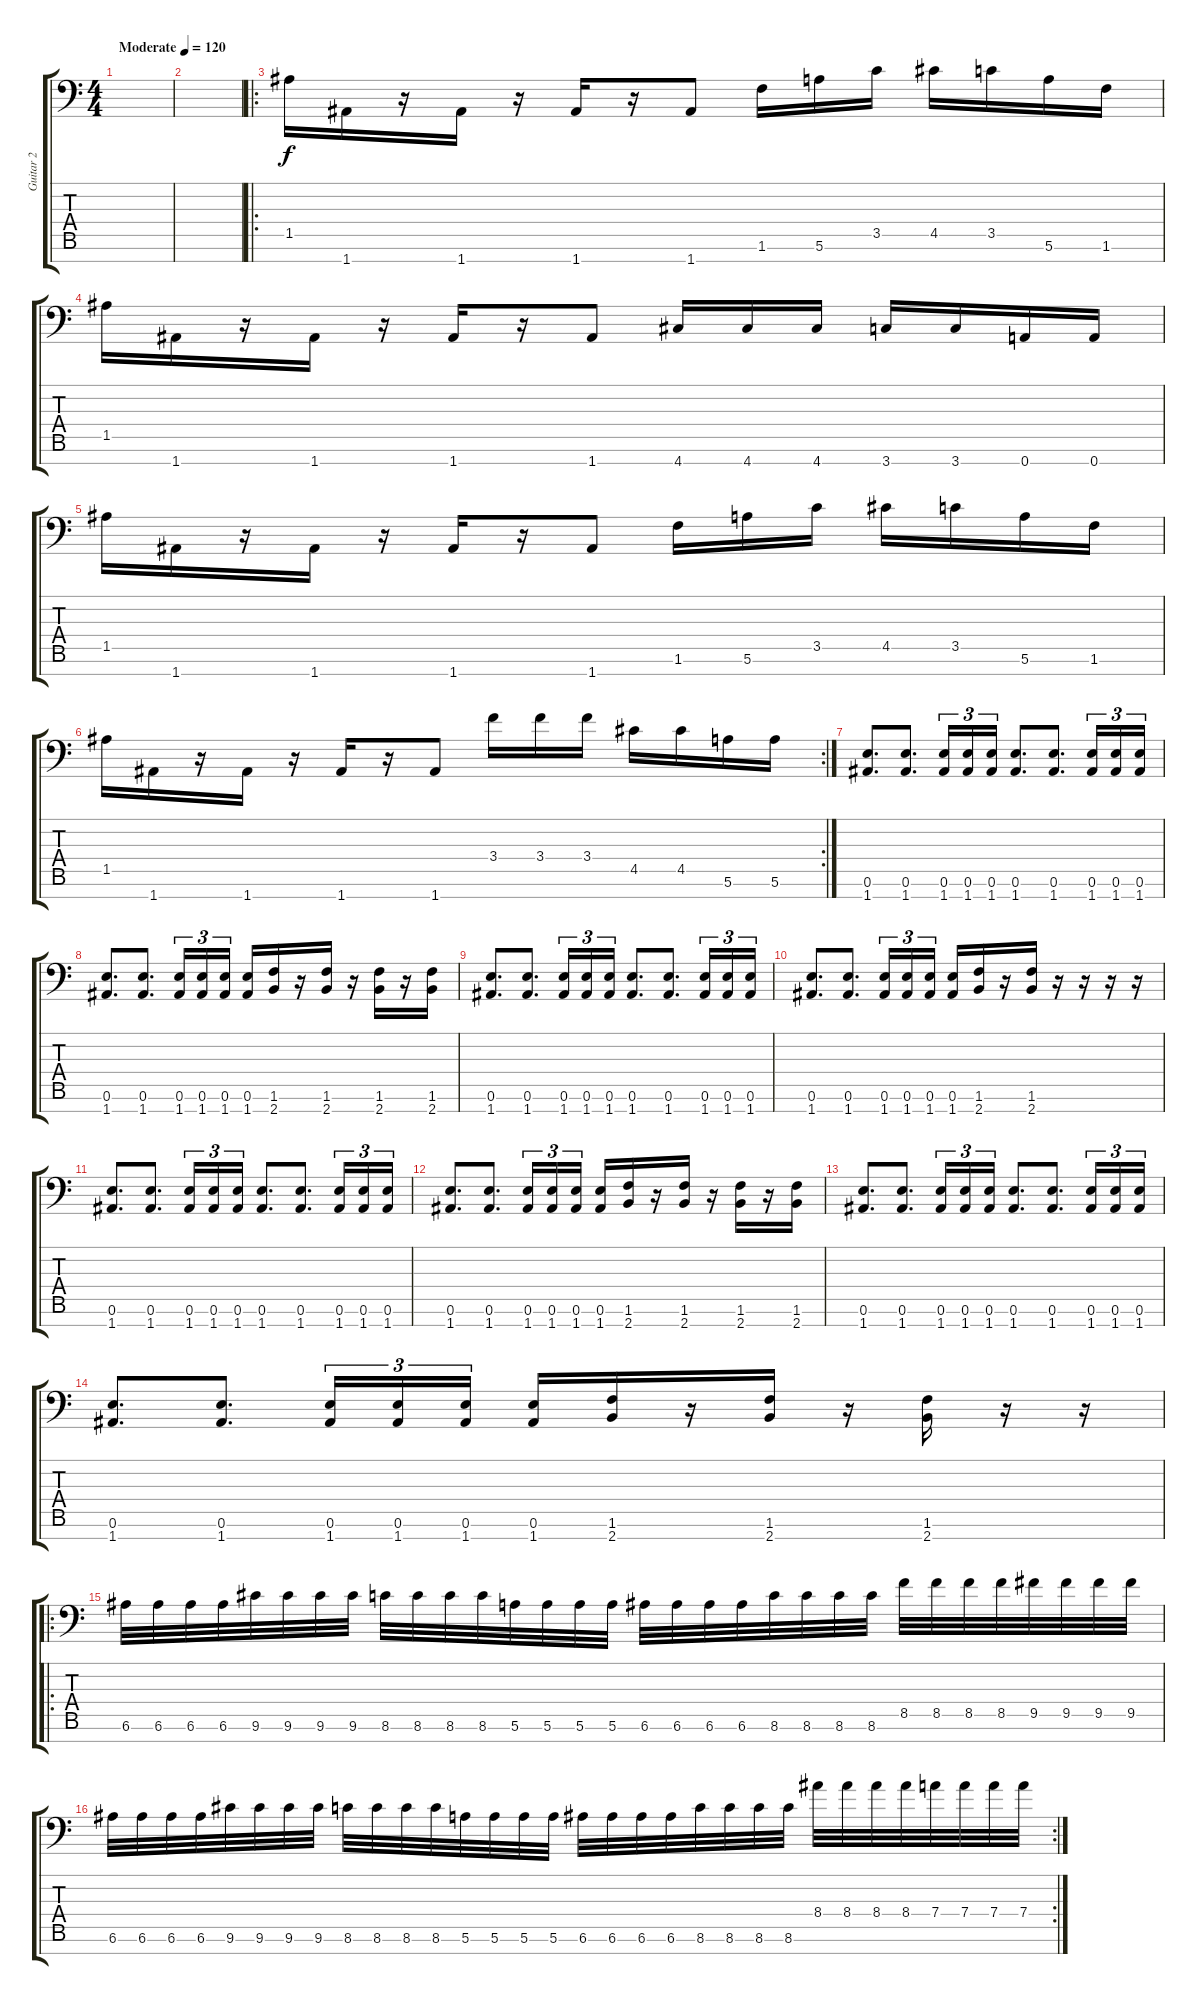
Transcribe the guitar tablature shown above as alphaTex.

\track ("Guitar 2" "Guitar 2") {instrument overdrivenguitar}
\staff {score tabs}
\tuning (E4 B3 G3 D3 A2 E2 A1) {hide}
\ts (4 4)
\tempo (120 "Moderate")
\clef f4
\ks c
|
|
\ro
1.5.16 1.7.16 r.16 1.7.16 r.16 1.7.16 r.16 1.7.8 1.6.16 5.6.16 3.5.16 4.5.16 3.5.16 5.6.16 1.6.16 |
1.5.16 1.7.16 r.16 1.7.16 r.16 1.7.16 r.16 1.7.8 4.7.16 4.7.16 4.7.16 3.7.16 3.7.16 0.7.16 0.7.16 |
1.5.16 1.7.16 r.16 1.7.16 r.16 1.7.16 r.16 1.7.8 1.6.16 5.6.16 3.5.16 4.5.16 3.5.16 5.6.16 1.6.16 |
\rc 2
1.5.16 1.7.16 r.16 1.7.16 r.16 1.7.16 r.16 1.7.8 3.4.16 3.4.16 3.4.16 4.5.16 4.5.16 5.6.16 5.6.16 |
(0.6 1.7).8{d} (0.6 1.7).8{d} (0.6 1.7).16{tu (3 2)} (0.6 1.7).16{tu (3 2)} (0.6 1.7).16{tu (3 2)} (0.6 1.7).8{d} (0.6 1.7).8{d} (0.6 1.7).16{tu (3 2)} (0.6 1.7).16{tu (3 2)} (0.6 1.7).16{tu (3 2)} |
(0.6 1.7).8{d} (0.6 1.7).8{d} (0.6 1.7).16{tu (3 2)} (0.6 1.7).16{tu (3 2)} (0.6 1.7).16{tu (3 2)} (0.6 1.7).16 (1.6 2.7).16 r.16 (1.6 2.7).16 r.16 (1.6 2.7).16 r.16 (1.6 2.7).16 |
(0.6 1.7).8{d} (0.6 1.7).8{d} (0.6 1.7).16{tu (3 2)} (0.6 1.7).16{tu (3 2)} (0.6 1.7).16{tu (3 2)} (0.6 1.7).8{d} (0.6 1.7).8{d} (0.6 1.7).16{tu (3 2)} (0.6 1.7).16{tu (3 2)} (0.6 1.7).16{tu (3 2)} |
(0.6 1.7).8{d} (0.6 1.7).8{d} (0.6 1.7).16{tu (3 2)} (0.6 1.7).16{tu (3 2)} (0.6 1.7).16{tu (3 2)} (0.6 1.7).16 (1.6 2.7).16 r.16 (1.6 2.7).16 r.16 r.16 r.16 r.16 |
(0.6 1.7).8{d} (0.6 1.7).8{d} (0.6 1.7).16{tu (3 2)} (0.6 1.7).16{tu (3 2)} (0.6 1.7).16{tu (3 2)} (0.6 1.7).8{d} (0.6 1.7).8{d} (0.6 1.7).16{tu (3 2)} (0.6 1.7).16{tu (3 2)} (0.6 1.7).16{tu (3 2)} |
(0.6 1.7).8{d} (0.6 1.7).8{d} (0.6 1.7).16{tu (3 2)} (0.6 1.7).16{tu (3 2)} (0.6 1.7).16{tu (3 2)} (0.6 1.7).16 (1.6 2.7).16 r.16 (1.6 2.7).16 r.16 (1.6 2.7).16 r.16 (1.6 2.7).16 |
(0.6 1.7).8{d} (0.6 1.7).8{d} (0.6 1.7).16{tu (3 2)} (0.6 1.7).16{tu (3 2)} (0.6 1.7).16{tu (3 2)} (0.6 1.7).8{d} (0.6 1.7).8{d} (0.6 1.7).16{tu (3 2)} (0.6 1.7).16{tu (3 2)} (0.6 1.7).16{tu (3 2)} |
(0.6 1.7).8{d} (0.6 1.7).8{d} (0.6 1.7).16{tu (3 2)} (0.6 1.7).16{tu (3 2)} (0.6 1.7).16{tu (3 2)} (0.6 1.7).16 (1.6 2.7).16 r.16 (1.6 2.7).16 r.16 (1.6 2.7).16 r.16 r.16 |
\ro
6.6.32 6.6.32 6.6.32 6.6.32 9.6.32 9.6.32 9.6.32 9.6.32 8.6.32 8.6.32 8.6.32 8.6.32 5.6.32 5.6.32 5.6.32 5.6.32 6.6.32 6.6.32 6.6.32 6.6.32 8.6.32 8.6.32 8.6.32 8.6.32 8.5.32 8.5.32 8.5.32 8.5.32 9.5.32 9.5.32 9.5.32 9.5.32 |
\rc 2
6.6.32 6.6.32 6.6.32 6.6.32 9.6.32 9.6.32 9.6.32 9.6.32 8.6.32 8.6.32 8.6.32 8.6.32 5.6.32 5.6.32 5.6.32 5.6.32 6.6.32 6.6.32 6.6.32 6.6.32 8.6.32 8.6.32 8.6.32 8.6.32 8.4.32 8.4.32 8.4.32 8.4.32 7.4.32 7.4.32 7.4.32 7.4.32
